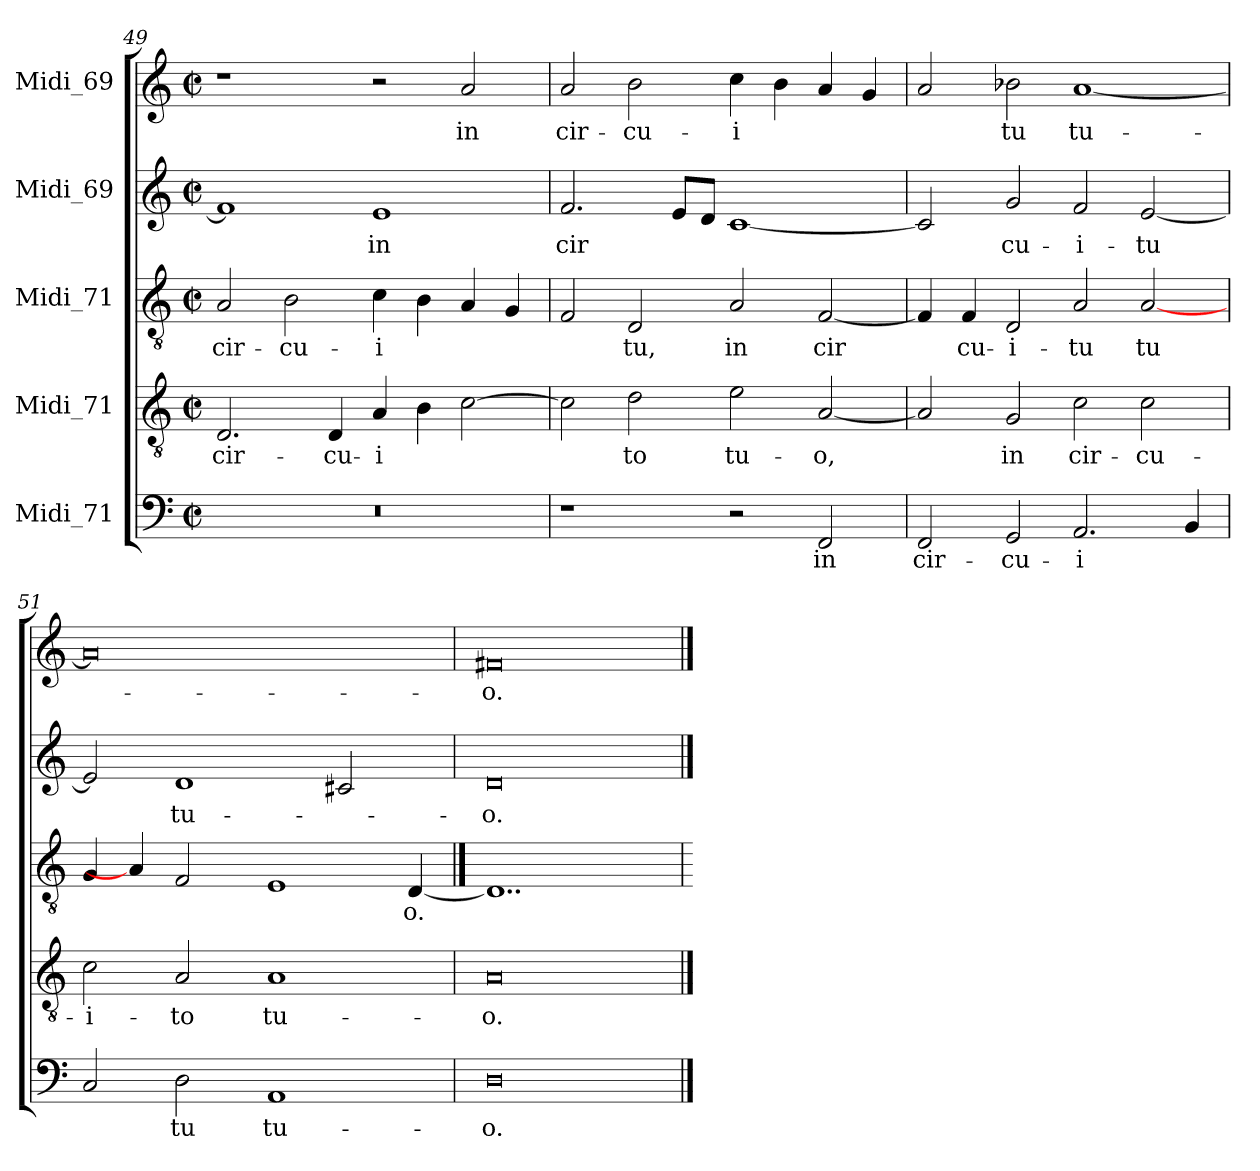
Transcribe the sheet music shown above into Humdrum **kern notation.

**kern	**text	**kern	**text	**kern	**text	**kern	**text	**kern	**text
*part5	*part5	*part4	*part4	*part3	*part3	*part2	*part2	*part1	*part1
*staff5	*staff5	*staff4	*staff4	*staff3	*staff3	*staff2	*staff2	*staff1	*staff1
*I"Midi_71	*	*I"Midi_71	*	*I"Midi_71	*	*I"Midi_69	*	*I"Midi_69	*
!!LO:LB:g=z
*clefF4	*	*clefGv2	*	*clefGv2	*	*clefG2	*	*clefG2	*
*k[]	*	*k[]	*	*k[]	*	*k[]	*	*k[]	*
*C:	*	*C:	*	*C:	*	*C:	*	*C:	*
*M4/2	*	*M4/2	*	*M4/2	*	*M4/2	*	*M4/2	*
*met(c|)	*	*met(c|)	*	*met(c|)	*	*met(c|)	*	*met(c|)	*
=49	=49	=49	=49	=49	=49	=49	=49	=49	=49
!	!	!	!LO:LY:b	!	!LO:LY:b	!	!	!	!
0r	.	2.D	cir-	2A	cir-	1f]	.	1r	.
!	!	!	!	!	!LO:LY:b	!	!	!	!
.	.	.	.	2B	-cu-	.	.	.	.
!	!	!	!LO:LY:b	!	!	!	!	!	!
.	.	4D	-cu-	.	.	.	.	.	.
!	!	!	!LO:LY:b	!	!LO:LY:b	!	!LO:LY:b	!	!
.	.	4A	-i	4c	-i	1e	in	2r	.
.	.	4B	.	4B	.	.	.	.	.
!	!	!	!	!	!	!	!	!	!LO:LY:b
.	.	[2c	.	4A	.	.	.	2a	in
.	.	.	.	4G	.	.	.	.	.
=50	=50	=50	=50	=50	=50	=50	=50	=50	=50
!	!	!	!	!	!	!	!LO:LY:b	!	!LO:LY:b
1r	.	2c]	.	2F	.	2.f	cir	2a	cir-
!	!	!	!LO:LY:b	!	!LO:LY:b	!	!	!	!LO:LY:b
.	.	2d	to	2D	tu,	.	.	2b	-cu-
.	.	.	.	.	.	8eL	.	.	.
.	.	.	.	.	.	8dJ	.	.	.
!	!	!	!LO:LY:b	!	!LO:LY:b	!	!	!	!LO:LY:b
2r	.	2e	tu-	2A	in	[1c	.	4cc	-i
.	.	.	.	.	.	.	.	4b	.
!	!LO:LY:b	!	!LO:LY:b	!	!LO:LY:b	!	!	!	!
2FF	in	[2A	-o,	[2F	cir	.	.	4a	.
.	.	.	.	.	.	.	.	4g	.
=51	=51	=51	=51	=51	=51	=51	=51	=51	=51
!	!LO:LY:b	!	!	!	!	!	!	!	!
2FF	cir-	2A]	.	4F]	.	2c]	.	2a	.
!	!	!	!	!	!LO:LY:b	!	!	!	!
.	.	.	.	4F	cu-	.	.	.	.
!	!LO:LY:b	!	!LO:LY:b	!	!LO:LY:b	!	!LO:LY:b	!	!LO:LY:b
2GG	-cu-	2G	in	2D	-i-	2g	cu-	2b-X	tu
!	!LO:LY:b	!	!LO:LY:b	!	!LO:LY:b	!	!LO:LY:b	!	!LO:LY:b
2.AA	-i	2c	cir-	2A	-tu	2f	-i-	[1a	tu-
!	!	!	!LO:LY:b	!	!LO:LY:b	!	!LO:LY:b	!	!
.	.	2c	-cu-	[2A	tu	[2e	-tu	.	.
4BB	.	.	.	.	.	.	.	.	.
=51A	=51A	=51A	=51A	=51A	=51A	=51A	=51A	=51A	=51A
!	!	!	!LO:LY:b	!	!	!	!	!	!
*	*	*	*	*^	*	*	*	*	*
2C	.	2c	-i-	4G	2.ryy	.	2e]	.	0a]	.
.	.	.	.	4A]	.	.	.	.	.	.
!	!LO:LY:b	!	!LO:LY:b	!	!	!	!	!LO:LY:b	!	!
2D	tu	2A	-to	2F	.	.	1d	tu-	.	.
.	.	.	.	.	1.ryy	.	.	.	.	.
!	!LO:LY:b	!	!LO:LY:b	!	!	!	!	!	!	!
1AA	tu-	1A	tu-	1E	.	.	.	.	.	.
.	.	.	.	.	.	.	2c#X	.	.	.
!	!	!	!	!	!	!LO:LY:b	!	!	!	!
4ryy	.	4ryy	.	[4D	.	o.	4ryy	.	4ryy	.
=52A	=52A	=52A	=52A	==52A	==52A	=52A	=52A	=52A	=52A	=52A
!	!LO:LY:b	!	!LO:LY:b	!	!	!	!	!LO:LY:b	!	!LO:LY:b
*	*	*	*	*v	*v	*	*	*	*	*
0D	-o.	0A	-o.	1..D]	.	0d	-o.	0f#X	-o.
.	.	.	.	4ryy	.	.	.	.	.
==	==	==	==	=	==	==	==	==	==
*-	*-	*-	*-	*-	*-	*-	*-	*-	*-
